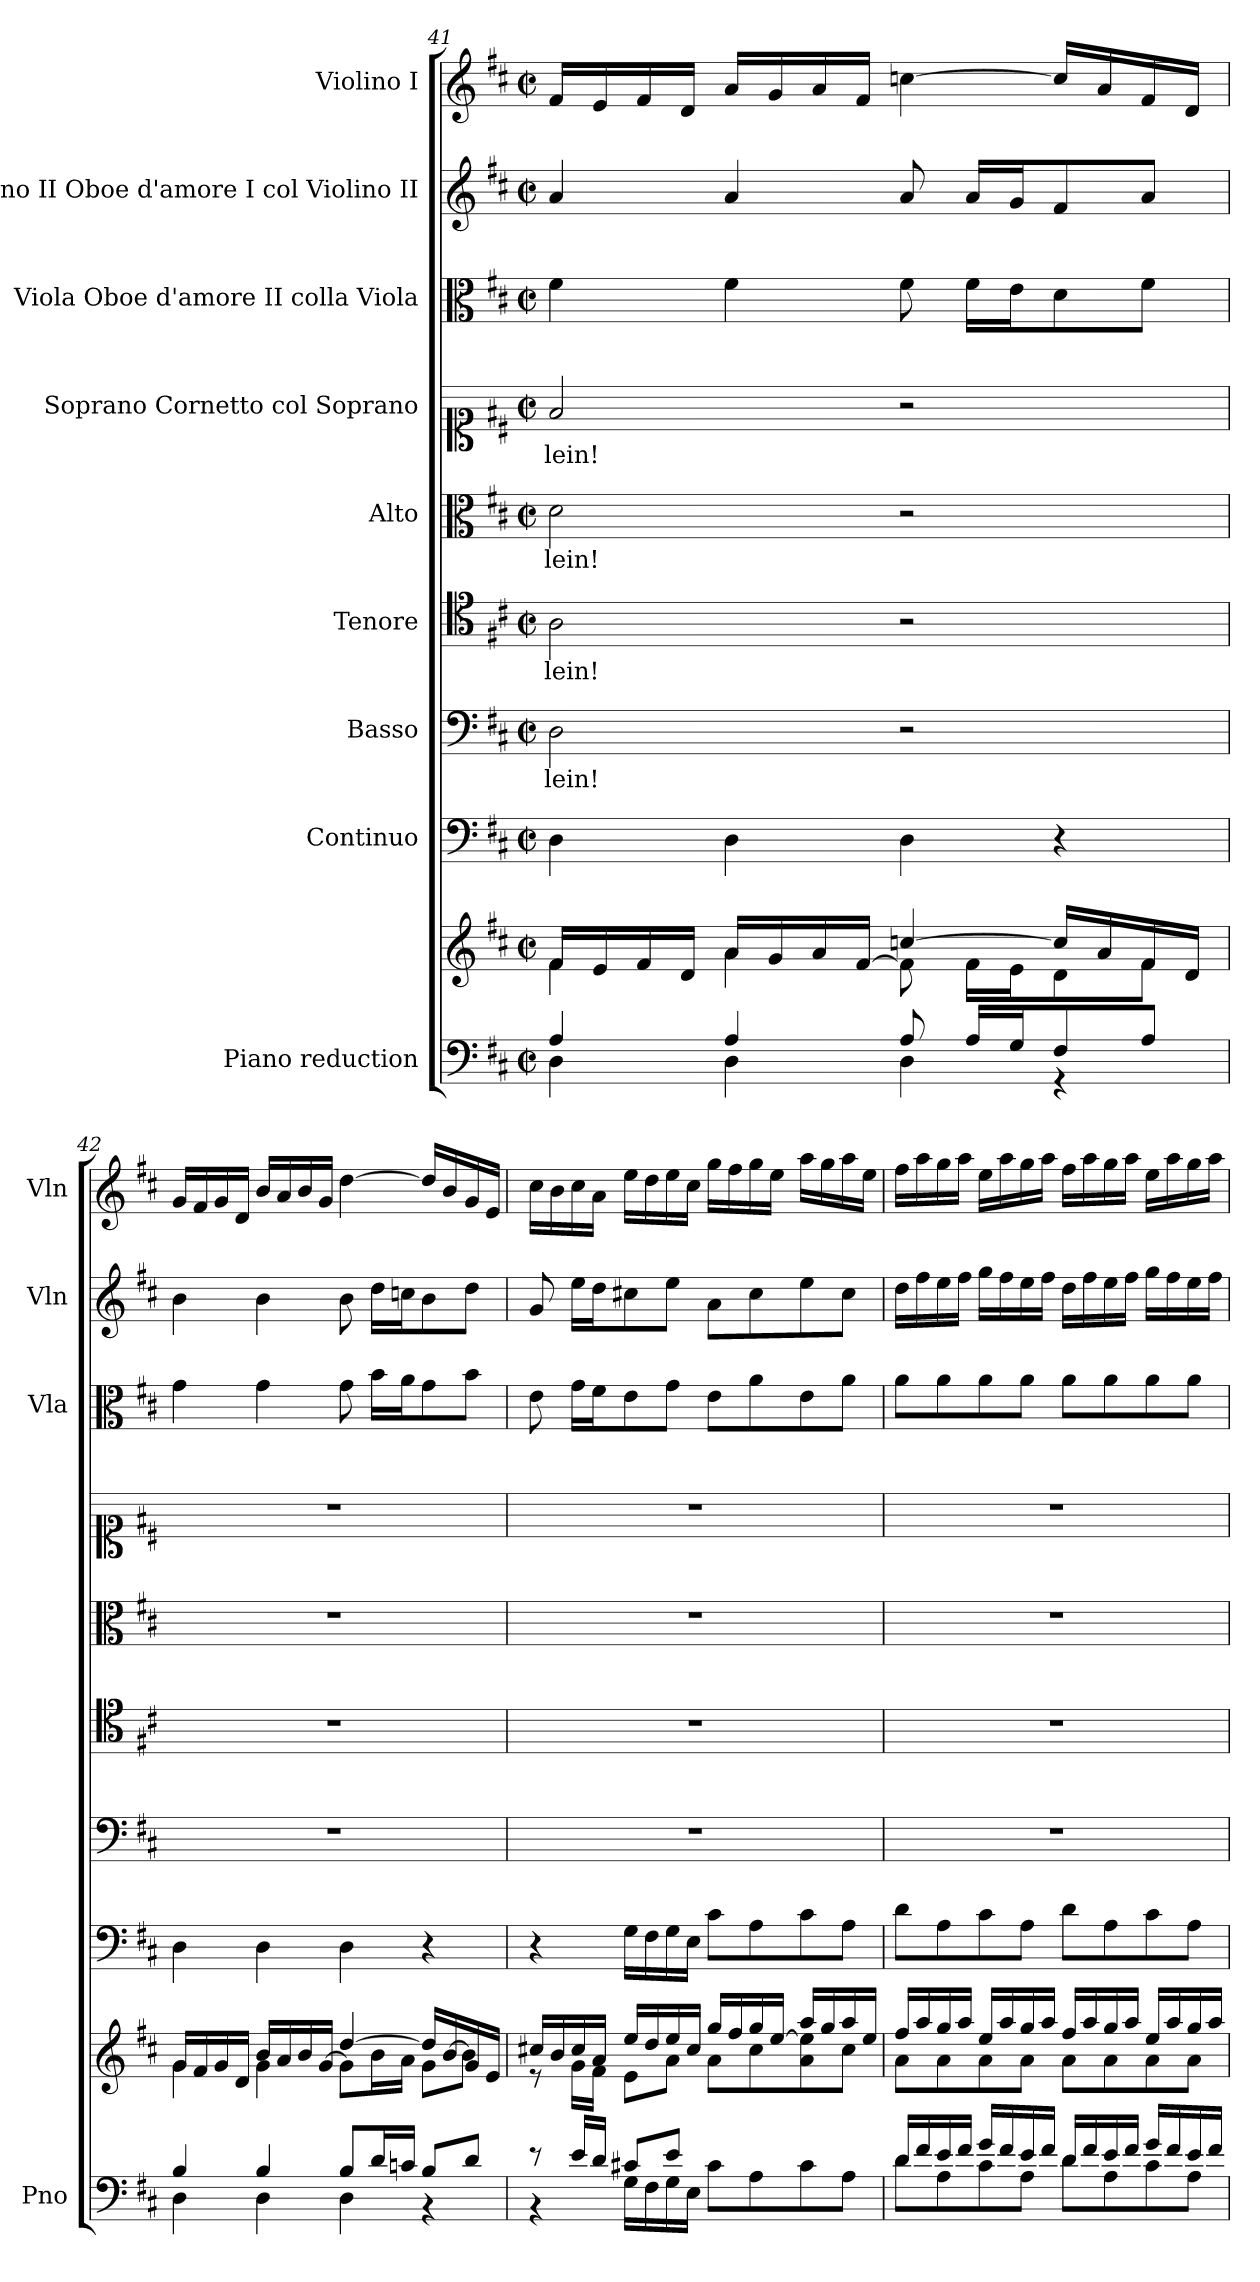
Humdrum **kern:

**kern	**kern	**kern	**kern	**text	**kern	**text	**kern	**text	**kern	**text	**kern	**kern	**kern
*part9	*part9	*part8	*part7	*part7	*part6	*part6	*part5	*part5	*part4	*part4	*part3	*part2	*part1
*staff10	*staff9	*staff8	*staff7	*staff7	*staff6	*staff6	*staff5	*staff5	*staff4	*staff4	*staff3	*staff2	*staff1
*I"Piano reduction	*	*I"Continuo	*I"Basso	*	*I"Tenore	*	*I"Alto	*	*I"Soprano Cornetto col Soprano	*	*I"Viola Oboe d'amore II colla Viola	*I"Violino II Oboe d'amore I col Violino II	*I"Violino I
*I'Pno	*	*	*	*	*	*	*	*	*	*	*I'Vla	*I'Vln	*I'Vln
*clefF4	*clefG2	*clefF4	*clefF4	*	*clefC4	*	*clefC3	*	*clefC1	*	*clefC3	*clefG2	*clefG2
*k[f#c#]	*k[f#c#]	*k[f#c#]	*k[f#c#]	*	*k[f#c#]	*	*k[f#c#]	*	*k[f#c#]	*	*k[f#c#]	*k[f#c#]	*k[f#c#]
*M2/2	*M2/2	*M2/2	*M2/2	*	*M2/2	*	*M2/2	*	*M2/2	*	*M2/2	*M2/2	*M2/2
*met(c|)	*met(c|)	*met(c|)	*met(c|)	*	*met(c|)	*	*met(c|)	*	*met(c|)	*	*met(c|)	*met(c|)	*met(c|)
=41	=41	=41	=41	=41	=41	=41	=41	=41	=41	=41	=41	=41	=41
*^	*^	*	*	*	*	*	*	*	*	*	*	*	*
!	!	!	!	!	!	!LO:LY:b	!	!LO:LY:b	!	!LO:LY:b	!	!LO:LY:b	!	!	!
4A/	4D\	16f#/LL	4f#\	4D\	2D\	-lein!	2A\	-lein!	2d\	-lein!	2f#/	-lein!	4f#\	4a/	16f#/LL
.	.	16e/	.	.	.	.	.	.	.	.	.	.	.	.	16e/
.	.	16f#/	.	.	.	.	.	.	.	.	.	.	.	.	16f#/
.	.	16d/JJ	.	.	.	.	.	.	.	.	.	.	.	.	16d/JJ
4A/	4D\	16a/LL	4a\	4D\	.	.	.	.	.	.	.	.	4f#\	4a/	16a/LL
.	.	16g/	.	.	.	.	.	.	.	.	.	.	.	.	16g/
.	.	16a/	.	.	.	.	.	.	.	.	.	.	.	.	16a/
.	.	[<16f#/JJ	.	.	.	.	.	.	.	.	.	.	.	.	16f#/JJ
8A/	4D\	[4ccn/	8f#\]	4D\	2r	.	2r	.	2r	.	2r	.	8f#\	8a/	[4ccn\
16A/LL	.	.	16f#\LL	.	.	.	.	.	.	.	.	.	16f#\LL	16a/LL	.
16G/J	.	.	16e\J	.	.	.	.	.	.	.	.	.	16e\J	16g/J	.
8F#/	4r	16cc/LL]	8d\	4r	.	.	.	.	.	.	.	.	8d\	8f#/	16cc/LL]
.	.	16a/	.	.	.	.	.	.	.	.	.	.	.	.	16a/
8A/J	.	16f#/	8f#\J	.	.	.	.	.	.	.	.	.	8f#\J	8a/J	16f#/
.	.	16d/JJ	.	.	.	.	.	.	.	.	.	.	.	.	16d/JJ
=42	=42	=42	=42	=42	=42	=42	=42	=42	=42	=42	=42	=42	=42	=42	=42
4B/	4D\	16g/LL	4g\	4D\	1r	.	1r	.	1r	.	1r	.	4g\	4b\	16g/LL
.	.	16f#/	.	.	.	.	.	.	.	.	.	.	.	.	16f#/
.	.	16g/	.	.	.	.	.	.	.	.	.	.	.	.	16g/
.	.	16d/JJ	.	.	.	.	.	.	.	.	.	.	.	.	16d/JJ
4B/	4D\	16b/LL	4g\	4D\	.	.	.	.	.	.	.	.	4g\	4b\	16b/LL
.	.	16a/	.	.	.	.	.	.	.	.	.	.	.	.	16a/
.	.	16b/	.	.	.	.	.	.	.	.	.	.	.	.	16b/
.	.	[<16g/JJ	.	.	.	.	.	.	.	.	.	.	.	.	16g/JJ
8B/L	4D\	[4dd/	8g\L]	4D\	.	.	.	.	.	.	.	.	8g\	8b\	[4dd\
16d/L	.	.	16b\L	.	.	.	.	.	.	.	.	.	16b\LL	16dd\LL	.
16cn/JJ	.	.	16a\JJ	.	.	.	.	.	.	.	.	.	16a\J	16ccn\J	.
8B/L	4r	16dd/LL]	8g\L	4r	.	.	.	.	.	.	.	.	8g\	8b\	16dd/LL]
.	.	[<16b/	.	.	.	.	.	.	.	.	.	.	.	.	16b/
8d/J	.	16g/	8b\J]	.	.	.	.	.	.	.	.	.	8b\J	8dd\J	16g/
.	.	16e/JJ	.	.	.	.	.	.	.	.	.	.	.	.	16e/JJ
=43	=43	=43	=43	=43	=43	=43	=43	=43	=43	=43	=43	=43	=43	=43	=43
8r	4r	16cc#X/LL	8r	4r	1r	.	1r	.	1r	.	1r	.	8e\	8g/	16cc#\LL
.	.	16b/	.	.	.	.	.	.	.	.	.	.	.	.	16b\
16e/LL	.	16cc#/	16g\LL	.	.	.	.	.	.	.	.	.	16g\LL	16ee\LL	16cc#\
16d/JJ	.	16a/JJ	16f#\JJ	.	.	.	.	.	.	.	.	.	16f#\J	16dd\J	16a\JJ
8c#X/L	16G\LL	16ee/LL	8e\L	16G\LL	.	.	.	.	.	.	.	.	8e\	8cc#X\	16ee\LL
.	16F#\	16dd/	.	16F#\	.	.	.	.	.	.	.	.	.	.	16dd\
8e/J	16G\	16ee/	8a\J	16G\	.	.	.	.	.	.	.	.	8g\J	8ee\J	16ee\
.	16E\JJ	16cc#/JJ	.	16E\JJ	.	.	.	.	.	.	.	.	.	.	16cc#\JJ
2ryy	8c#\L	16gg/LL	8a\L	8c#\L	.	.	.	.	.	.	.	.	8e\L	8a\L	16gg\LL
.	.	16ff#/	.	.	.	.	.	.	.	.	.	.	.	.	16ff#\
.	8A\	16gg/	8cc#\	8A\	.	.	.	.	.	.	.	.	8a\	8cc#\	16gg\
.	.	[<16ee/JJ	.	.	.	.	.	.	.	.	.	.	.	.	16ee\JJ
.	8c#\	16aa/LL	8a\ 8ee\]	8c#\	.	.	.	.	.	.	.	.	8e\	8ee\	16aa\LL
.	.	16gg/	.	.	.	.	.	.	.	.	.	.	.	.	16gg\
.	8A\J	16aa/	8cc#\J	8A\J	.	.	.	.	.	.	.	.	8a\J	8cc#\J	16aa\
.	.	16ee/JJ	.	.	.	.	.	.	.	.	.	.	.	.	16ee\JJ
!!LO:PB:g=z
=44	=44	=44	=44	=44	=44	=44	=44	=44	=44	=44	=44	=44	=44	=44	=44
16d/LL	8d\L	16ff#/LL	8a\L	8d\L	1r	.	1r	.	1r	.	1r	.	8a\L	16dd\LL	16ff#\LL
16f#/	.	16aa/	.	.	.	.	.	.	.	.	.	.	.	16ff#\	16aa\
16e/	8A\	16gg/	8a\	8A\	.	.	.	.	.	.	.	.	8a\	16ee\	16gg\
16f#/JJ	.	16aa/JJ	.	.	.	.	.	.	.	.	.	.	.	16ff#\JJ	16aa\JJ
16g/LL	8c#\	16ee/LL	8a\	8c#\	.	.	.	.	.	.	.	.	8a\	16gg\LL	16ee\LL
16f#/	.	16aa/	.	.	.	.	.	.	.	.	.	.	.	16ff#\	16aa\
16e/	8A\J	16gg/	8a\J	8A\J	.	.	.	.	.	.	.	.	8a\J	16ee\	16gg\
16f#/JJ	.	16aa/JJ	.	.	.	.	.	.	.	.	.	.	.	16ff#\JJ	16aa\JJ
16d/LL	8d\L	16ff#/LL	8a\L	8d\L	.	.	.	.	.	.	.	.	8a\L	16dd\LL	16ff#\LL
16f#/	.	16aa/	.	.	.	.	.	.	.	.	.	.	.	16ff#\	16aa\
16e/	8A\	16gg/	8a\	8A\	.	.	.	.	.	.	.	.	8a\	16ee\	16gg\
16f#/JJ	.	16aa/JJ	.	.	.	.	.	.	.	.	.	.	.	16ff#\JJ	16aa\JJ
16g/LL	8c#\	16ee/LL	8a\	8c#\	.	.	.	.	.	.	.	.	8a\	16gg\LL	16ee\LL
16f#/	.	16aa/	.	.	.	.	.	.	.	.	.	.	.	16ff#\	16aa\
16e/	8A\J	16gg/	8a\J	8A\J	.	.	.	.	.	.	.	.	8a\J	16ee\	16gg\
16f#/JJ	.	16aa/JJ	.	.	.	.	.	.	.	.	.	.	.	16ff#\JJ	16aa\JJ
*v	*v	*	*	*	*	*	*	*	*	*	*	*	*	*	*
*	*v	*v	*	*	*	*	*	*	*	*	*	*	*	*
=	=	=	=	=	=	=	=	=	=	=	=	=	=
*-	*-	*-	*-	*-	*-	*-	*-	*-	*-	*-	*-	*-	*-
